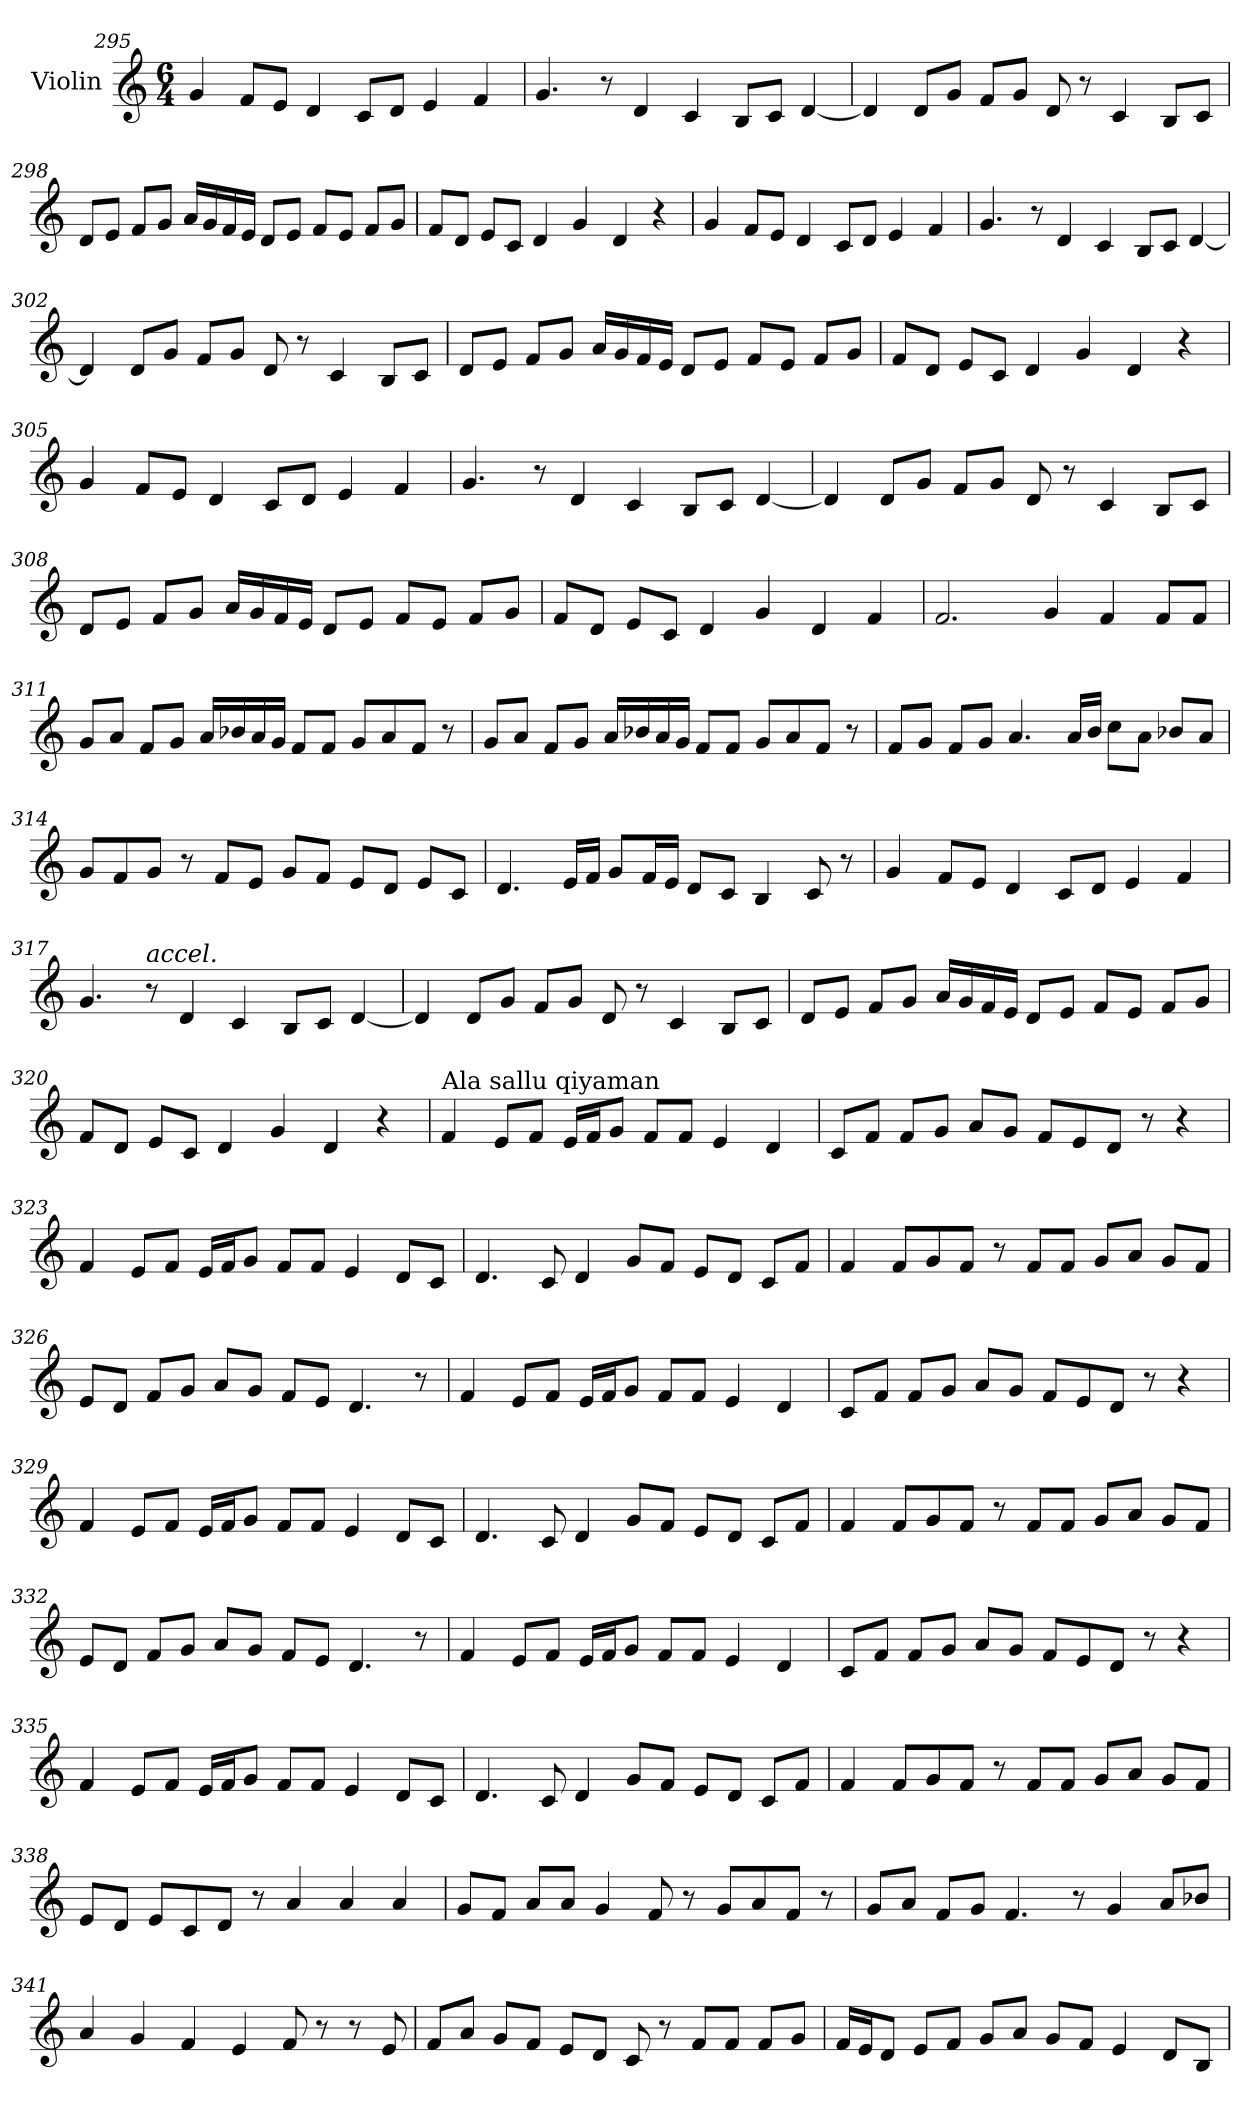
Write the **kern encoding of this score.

**kern
*part1
*staff1
*I"Violin
!!LO:LB:g=z
*clefG2
*k[]
*M6/4
=295
4g/
8f/L
8e/J
4d/
8c/L
8d/J
4e/
4f/
=296
4.g/
8r
4d/
4c/
8B/L
8c/J
[4d/
=297
4d/]
8d/L
8g/J
8f/L
8g/J
8d/
8r
4c/
8B/L
8c/J
!!LO:LB:g=z
=298
8d/L
8e/J
8f/L
8g/J
16a/LL
16g/
16f/
16e/JJ
8d/L
8e/J
8f/L
8e/J
8f/L
8g/J
=299
8f/L
8d/J
8e/L
8c/J
4d/
4g/
4d/
4r
=300
4g/
8f/L
8e/J
4d/
8c/L
8d/J
4e/
4f/
!!LO:PB:g=z
=301
4.g/
8r
4d/
4c/
8B/L
8c/J
[4d/
=302
4d/]
8d/L
8g/J
8f/L
8g/J
8d/
8r
4c/
8B/L
8c/J
=303
8d/L
8e/J
8f/L
8g/J
16a/LL
16g/
16f/
16e/JJ
8d/L
8e/J
8f/L
8e/J
8f/L
8g/J
!!LO:LB:g=z
=304
8f/L
8d/J
8e/L
8c/J
4d/
4g/
4d/
4r
=305
4g/
8f/L
8e/J
4d/
8c/L
8d/J
4e/
4f/
=306
4.g/
8r
4d/
4c/
8B/L
8c/J
[4d/
!!LO:LB:g=z
=307
4d/]
8d/L
8g/J
8f/L
8g/J
8d/
8r
4c/
8B/L
8c/J
=308
8d/L
8e/J
8f/L
8g/J
16a/LL
16g/
16f/
16e/JJ
8d/L
8e/J
8f/L
8e/J
8f/L
8g/J
=309
8f/L
8d/J
8e/L
8c/J
4d/
4g/
4d/
4f/
!!LO:LB:g=z
=310
2.f/
4g/
4f/
8f/L
8f/J
=311
8g/L
8a/J
8f/L
8g/J
16a/LL
16b-X/
16a/
16g/JJ
8f/L
8f/J
8g/L
8a/
8f/J
8r
=312
8g/L
8a/J
8f/L
8g/J
16a/LL
16b-X/
16a/
16g/JJ
8f/L
8f/J
8g/L
8a/
8f/J
8r
!!LO:LB:g=z
=313
8f/L
8g/J
8f/L
8g/J
4.a/
16a/LL
16b/JJ
8cc\L
8a\J
8b-X/L
8a/J
=314
8g/L
8f/
8g/J
8r
8f/L
8e/J
8g/L
8f/J
8e/L
8d/J
8e/L
8c/J
=315
4.d/
16e/LL
16f/JJ
8g/L
16f/L
16e/JJ
8d/L
8c/J
4B/
8c/
8r
!!LO:LB:g=z
=316
4g/
8f/L
8e/J
4d/
8c/L
8d/J
4e/
4f/
=317
4.g/
!LO:TX:a:i:t=accel.
8r
4d/
4c/
8B/L
8c/J
[4d/
=318
4d/]
8d/L
8g/J
8f/L
8g/J
8d/
8r
4c/
8B/L
8c/J
!!LO:LB:g=z
=319
8d/L
8e/J
8f/L
8g/J
16a/LL
16g/
16f/
16e/JJ
8d/L
8e/J
8f/L
8e/J
8f/L
8g/J
=320
8f/L
8d/J
8e/L
8c/J
4d/
4g/
4d/
4r
=321
*MM70
!LO:TX:a:t=Ala sallu qiyaman
4f/
8e/L
8f/J
16e/LL
16f/J
8g/J
8f/L
8f/J
4e/
4d/
!!LO:LB:g=z
=322
8c/L
8f/J
8f/L
8g/J
8a/L
8g/J
8f/L
8e/
8d/J
8r
4r
=323
4f/
8e/L
8f/J
16e/LL
16f/J
8g/J
8f/L
8f/J
4e/
8d/L
8c/J
!!LO:PB:g=z
=324
4.d/
8c/
4d/
8g/L
8f/J
8e/L
8d/J
8c/L
8f/J
=325
4f/
8f/L
8g/
8f/J
8r
8f/L
8f/J
8g/L
8a/J
8g/L
8f/J
=326
8e/L
8d/J
8f/L
8g/J
8a/L
8g/J
8f/L
8e/J
4.d/
8r
!!LO:LB:g=z
=327
4f/
8e/L
8f/J
16e/LL
16f/J
8g/J
8f/L
8f/J
4e/
4d/
=328
8c/L
8f/J
8f/L
8g/J
8a/L
8g/J
8f/L
8e/
8d/J
8r
4r
=329
4f/
8e/L
8f/J
16e/LL
16f/J
8g/J
8f/L
8f/J
4e/
8d/L
8c/J
!!LO:LB:g=z
=330
4.d/
8c/
4d/
8g/L
8f/J
8e/L
8d/J
8c/L
8f/J
=331
4f/
8f/L
8g/
8f/J
8r
8f/L
8f/J
8g/L
8a/J
8g/L
8f/J
=332
8e/L
8d/J
8f/L
8g/J
8a/L
8g/J
8f/L
8e/J
4.d/
8r
!!LO:LB:g=z
=333
4f/
8e/L
8f/J
16e/LL
16f/J
8g/J
8f/L
8f/J
4e/
4d/
=334
8c/L
8f/J
8f/L
8g/J
8a/L
8g/J
8f/L
8e/
8d/J
8r
4r
=335
4f/
8e/L
8f/J
16e/LL
16f/J
8g/J
8f/L
8f/J
4e/
8d/L
8c/J
!!LO:LB:g=z
=336
4.d/
8c/
4d/
8g/L
8f/J
8e/L
8d/J
8c/L
8f/J
=337
4f/
8f/L
8g/
8f/J
8r
8f/L
8f/J
8g/L
8a/J
8g/L
8f/J
=338
8e/L
8d/J
8e/L
8c/
8d/J
8r
4a/
4a/
4a/
!!LO:LB:g=z
=339
8g/L
8f/J
8a/L
8a/J
4g/
8f/
8r
8g/L
8a/
8f/J
8r
=340
8g/L
8a/J
8f/L
8g/J
4.f/
8r
4g/
8a/L
8b-X/J
=341
4a/
4g/
4f/
4e/
8f/
8r
8r
8e/
!!LO:LB:g=z
=342
8f/L
8a/J
8g/L
8f/J
8e/L
8d/J
8c/
8r
8f/L
8f/J
8f/L
8g/J
=343
16f/LL
16e/J
8d/J
8e/L
8f/J
8g/L
8a/J
8g/L
8f/J
4e/
8d/L
8B/J
=
*-
